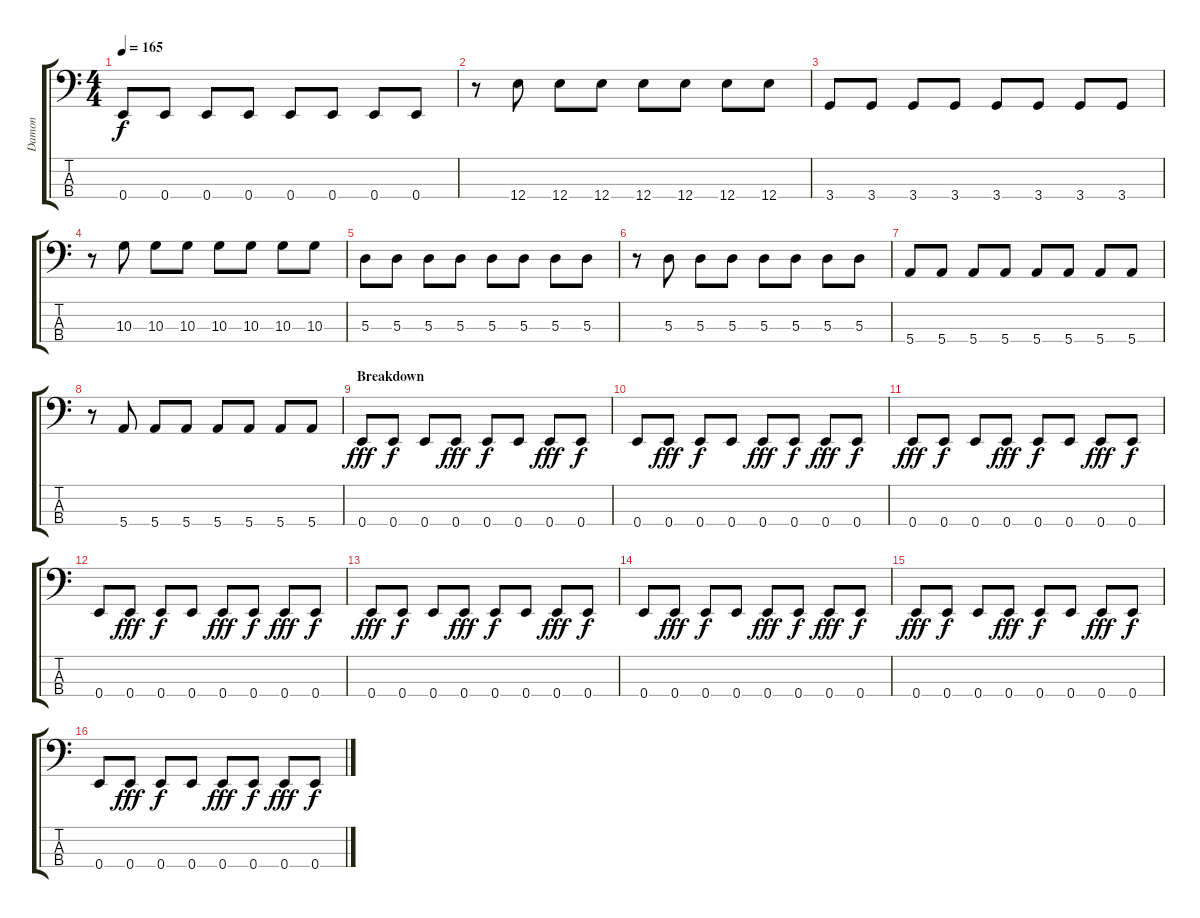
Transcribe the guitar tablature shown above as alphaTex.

\track ("Damon" "Damon") {instrument acousticbass}
\staff {score tabs}
\tuning (G2 D2 A1 E1) {hide}
\ts (4 4)
\tempo 165
\clef f4
\ks c
0.4.8{dy f} 0.4.8 0.4.8 0.4.8 0.4.8 0.4.8 0.4.8 0.4.8 |
r.8 12.4.8 12.4.8 12.4.8 12.4.8 12.4.8 12.4.8 12.4.8 |
3.4.8 3.4.8 3.4.8 3.4.8 3.4.8 3.4.8 3.4.8 3.4.8 |
r.8 10.3.8 10.3.8 10.3.8 10.3.8 10.3.8 10.3.8 10.3.8 |
5.3.8 5.3.8 5.3.8 5.3.8 5.3.8 5.3.8 5.3.8 5.3.8 |
r.8 5.3.8 5.3.8 5.3.8 5.3.8 5.3.8 5.3.8 5.3.8 |
5.4.8 5.4.8 5.4.8 5.4.8 5.4.8 5.4.8 5.4.8 5.4.8 |
r.8 5.4.8 5.4.8 5.4.8 5.4.8 5.4.8 5.4.8 5.4.8 |
\section ("" "Breakdown")
0.4.8{dy fff} 0.4.8{dy f} 0.4.8 0.4.8{dy fff} 0.4.8{dy f} 0.4.8 0.4.8{dy fff} 0.4.8{dy f} |
0.4.8 0.4.8{dy fff} 0.4.8{dy f} 0.4.8 0.4.8{dy fff} 0.4.8{dy f} 0.4.8{dy fff} 0.4.8{dy f} |
0.4.8{dy fff} 0.4.8{dy f} 0.4.8 0.4.8{dy fff} 0.4.8{dy f} 0.4.8 0.4.8{dy fff} 0.4.8{dy f} |
0.4.8 0.4.8{dy fff} 0.4.8{dy f} 0.4.8 0.4.8{dy fff} 0.4.8{dy f} 0.4.8{dy fff} 0.4.8{dy f} |
0.4.8{dy fff} 0.4.8{dy f} 0.4.8 0.4.8{dy fff} 0.4.8{dy f} 0.4.8 0.4.8{dy fff} 0.4.8{dy f} |
0.4.8 0.4.8{dy fff} 0.4.8{dy f} 0.4.8 0.4.8{dy fff} 0.4.8{dy f} 0.4.8{dy fff} 0.4.8{dy f} |
0.4.8{dy fff} 0.4.8{dy f} 0.4.8 0.4.8{dy fff} 0.4.8{dy f} 0.4.8 0.4.8{dy fff} 0.4.8{dy f} |
0.4.8 0.4.8{dy fff} 0.4.8{dy f} 0.4.8 0.4.8{dy fff} 0.4.8{dy f} 0.4.8{dy fff} 0.4.8{dy f}
